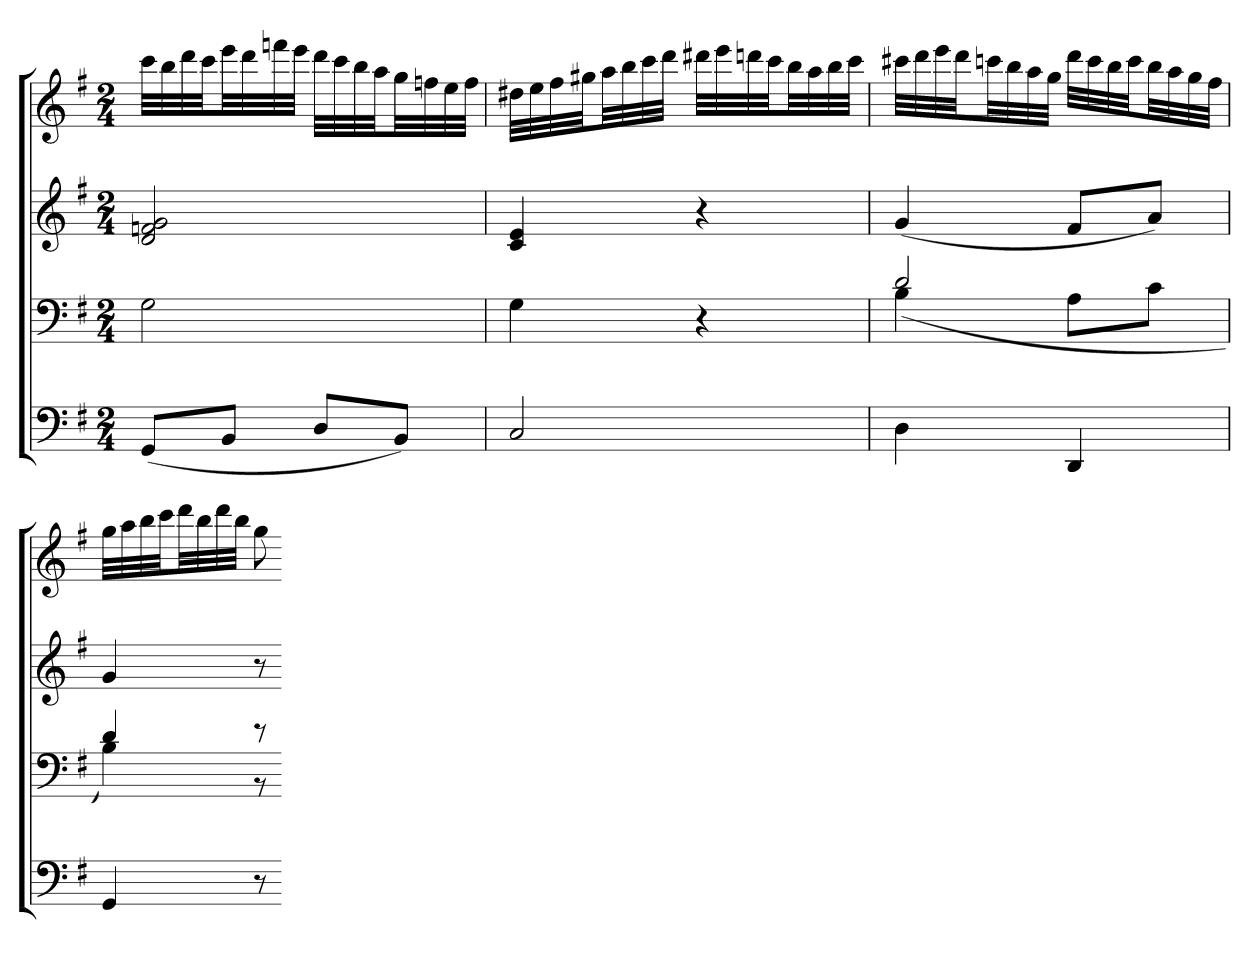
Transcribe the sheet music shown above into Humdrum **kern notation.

**kern	**kern	**kern	**kern
*part4	*part3	*part2	*part1
*staff4	*staff3	*staff2	*staff1
*clefF4	*clefF4	*clefG2	*clefG2
*k[f#]	*k[f#]	*k[f#]	*k[f#]
*G:	*G:	*G:	*G:
*M2/4	*M2/4	*M2/4	*M2/4
=	=	=	=
(8GGL	2G	2d 2fn 2g	32cccLLL
.	.	.	32bb
.	.	.	32ddd
.	.	.	32cccJJ
8BBJ	.	.	32eeeLL
.	.	.	32ddd
.	.	.	32fffn
.	.	.	32eeeJJJ
8DL	.	.	32dddLLL
.	.	.	32ccc
.	.	.	32bb
.	.	.	32aaJJ
8BBJ)	.	.	32ggLL
.	.	.	32ffn
.	.	.	32ee
.	.	.	32ffJJJ
=	=	=	=
2C	4G	4c 4e	32dd#XLLL
.	.	.	32ee
.	.	.	32ff#
.	.	.	32gg#XJJ
.	.	.	32aaLL
.	.	.	32bb
.	.	.	32ccc
.	.	.	32dddJJJ
.	4r	4r	32ddd#XLLL
.	.	.	32eee
.	.	.	32dddn
.	.	.	32cccJJ
.	.	.	32bbLL
.	.	.	32aa
.	.	.	32bb
.	.	.	32cccJJJ
=	=	=	=
*	*^	*	*
4D	2d	(4B	(4g	32ccc#XLLL
.	.	.	.	32ddd
.	.	.	.	32eee
.	.	.	.	32dddJJ
.	.	.	.	32cccnLL
.	.	.	.	32bb
.	.	.	.	32aa
.	.	.	.	32ggJJJ
4DD	.	8AL	8f#L	32dddLLL
.	.	.	.	32ccc
.	.	.	.	32bb
.	.	.	.	32cccJJ
.	.	8cJ	8aJ)	32bbLL
.	.	.	.	32aa
.	.	.	.	32gg
.	.	.	.	32ff#JJJ
=	=	=	=	=
4GG	4d	4B)	4g	32ggLLL
.	.	.	.	32aa
.	.	.	.	32bb
.	.	.	.	32cccJJ
.	.	.	.	32dddLL
.	.	.	.	32bb
.	.	.	.	32ddd
.	.	.	.	32bbJJJ
8r	8r	8r	8r	8gg
*	*v	*v	*	*
=-	=-	=-	=-
*-	*-	*-	*-
